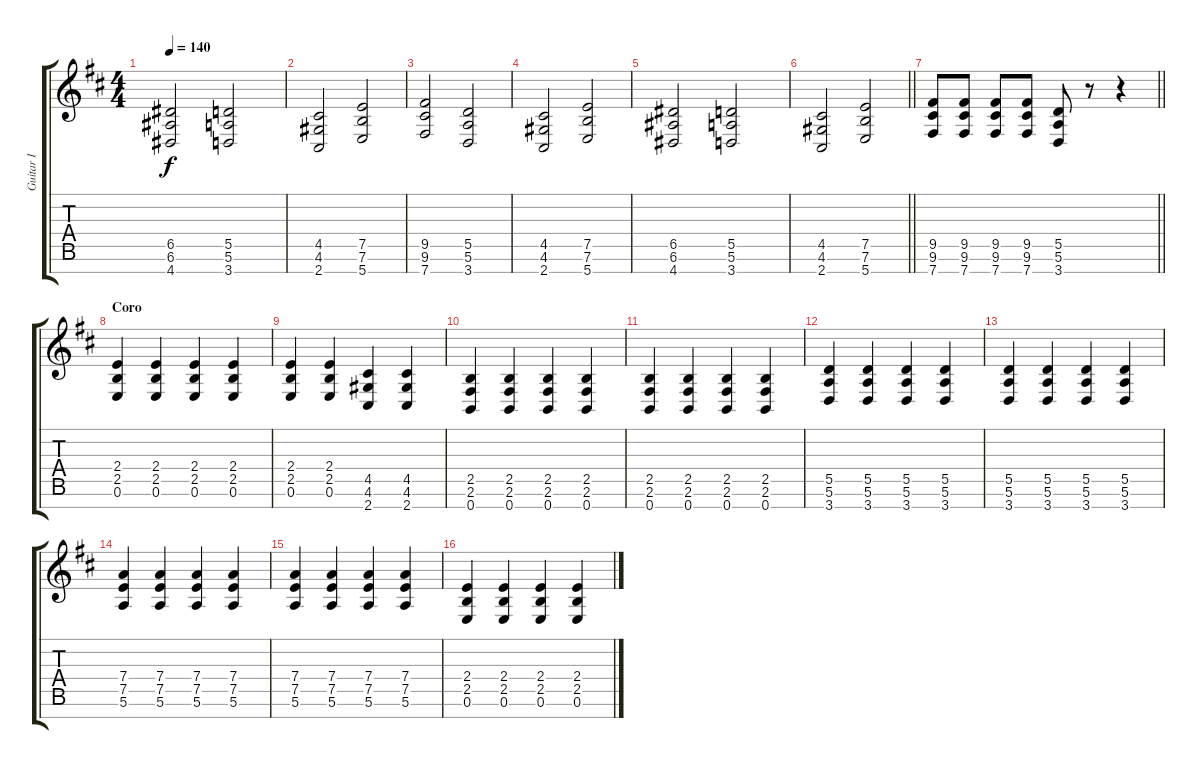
\track ("Guitar I" "Guitar I") {instrument distortionguitar}
\staff {score tabs}
\tuning (E4 B3 G3 D3 A2 E2 B1) {hide}
\ts (4 4)
\tempo 140
\clef g2
\ks bminor
(6.5 6.6 4.7).2{dy f} (5.5 5.6 3.7).2 |
(4.5 4.6 2.7).2 (7.5 7.6 5.7).2 |
(9.5 9.6 7.7).2 (5.5 5.6 3.7).2 |
(4.5 4.6 2.7).2 (7.5 7.6 5.7).2 |
(6.5 6.6 4.7).2 (5.5 5.6 3.7).2 |
\barLineRight lightlight
(4.5 4.6 2.7).2 (7.5 7.6 5.7).2 |
\barLineRight lightlight
(9.5 9.6 7.7).8 (9.5 9.6 7.7).8 (9.5 9.6 7.7).8 (9.5 9.6 7.7).8 (5.5 5.6 3.7).8 r.8 r.4 |
\section ("" "Coro")
(2.4 2.5 0.6).4 (2.4 2.5 0.6).4 (2.4 2.5 0.6).4 (2.4 2.5 0.6).4 |
(2.4 2.5 0.6).4 (2.4 2.5 0.6).4 (4.5 4.6 2.7).4 (4.5 4.6 2.7).4 |
(2.5 2.6 0.7).4 (2.5 2.6 0.7).4 (2.5 2.6 0.7).4 (2.5 2.6 0.7).4 |
(2.5 2.6 0.7).4 (2.5 2.6 0.7).4 (2.5 2.6 0.7).4 (2.5 2.6 0.7).4 |
(5.5 5.6 3.7).4 (5.5 5.6 3.7).4 (5.5 5.6 3.7).4 (5.5 5.6 3.7).4 |
(5.5 5.6 3.7).4 (5.5 5.6 3.7).4 (5.5 5.6 3.7).4 (5.5 5.6 3.7).4 |
(7.4 7.5 5.6).4 (7.4 7.5 5.6).4 (7.4 7.5 5.6).4 (7.4 7.5 5.6).4 |
(7.4 7.5 5.6).4 (7.4 7.5 5.6).4 (7.4 7.5 5.6).4 (7.4 7.5 5.6).4 |
(2.4 2.5 0.6).4 (2.4 2.5 0.6).4 (2.4 2.5 0.6).4 (2.4 2.5 0.6).4
